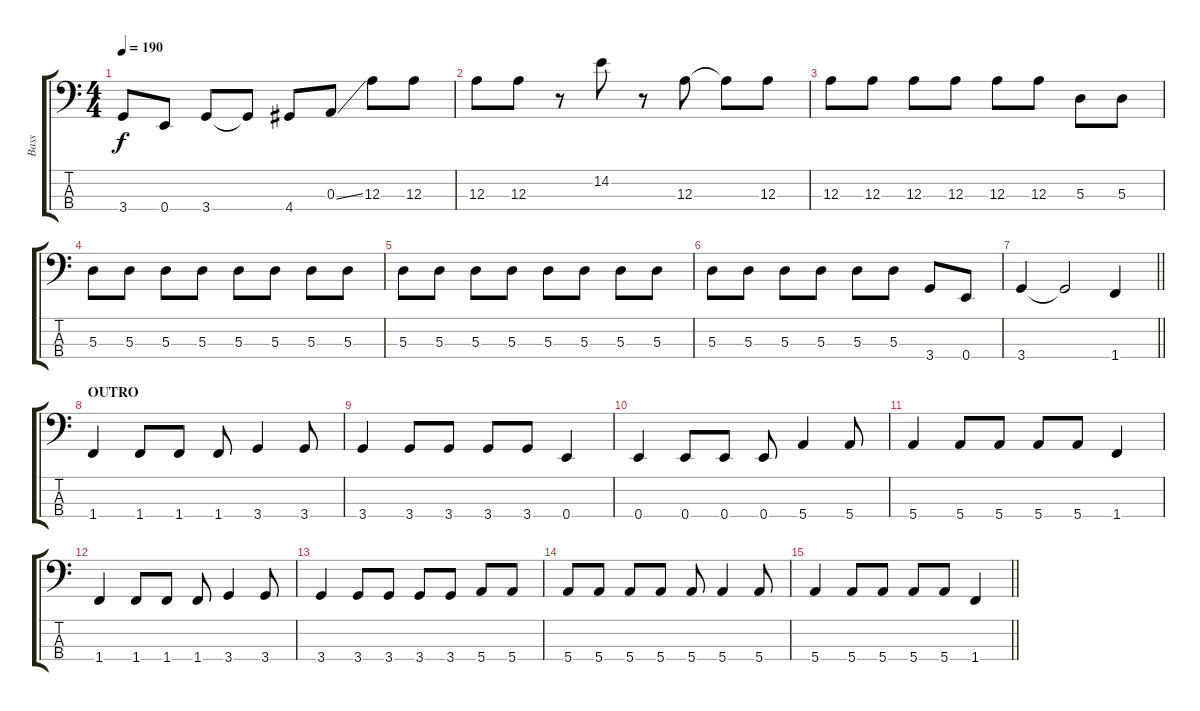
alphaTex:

\track ("Bass" "Bass") {instrument electricbassfinger}
\staff {score tabs}
\tuning (G2 D2 A1 E1) {hide}
\ts (4 4)
\tempo 190
\clef f4
\ks c
3.4.8{dy f} 0.4.8 3.4.8 3.4{t}.8 4.4.8 0.3{ss}.8 12.3.8 12.3.8 |
12.3.8 12.3.8 r.8 14.2.8 r.8 12.3.8 12.3{t}.8 12.3.8 |
12.3.8 12.3.8 12.3.8 12.3.8 12.3.8 12.3.8 5.3.8 5.3.8 |
5.3.8 5.3.8 5.3.8 5.3.8 5.3.8 5.3.8 5.3.8 5.3.8 |
5.3.8 5.3.8 5.3.8 5.3.8 5.3.8 5.3.8 5.3.8 5.3.8 |
5.3.8 5.3.8 5.3.8 5.3.8 5.3.8 5.3.8 3.4.8 0.4.8 |
\barLineRight lightlight
3.4.4 3.4{t}.2 1.4.4 |
\section ("" "OUTRO")
1.4.4 1.4.8 1.4.8 1.4.8 3.4.4 3.4.8 |
3.4.4 3.4.8 3.4.8 3.4.8 3.4.8 0.4.4 |
0.4.4 0.4.8 0.4.8 0.4.8 5.4.4 5.4.8 |
5.4.4 5.4.8 5.4.8 5.4.8 5.4.8 1.4.4 |
1.4.4 1.4.8 1.4.8 1.4.8 3.4.4 3.4.8 |
3.4.4 3.4.8 3.4.8 3.4.8 3.4.8 5.4.8 5.4.8 |
5.4.8 5.4.8 5.4.8 5.4.8 5.4.8 5.4.4 5.4.8 |
\barLineRight lightlight
5.4.4 5.4.8 5.4.8 5.4.8 5.4.8 1.4.4
